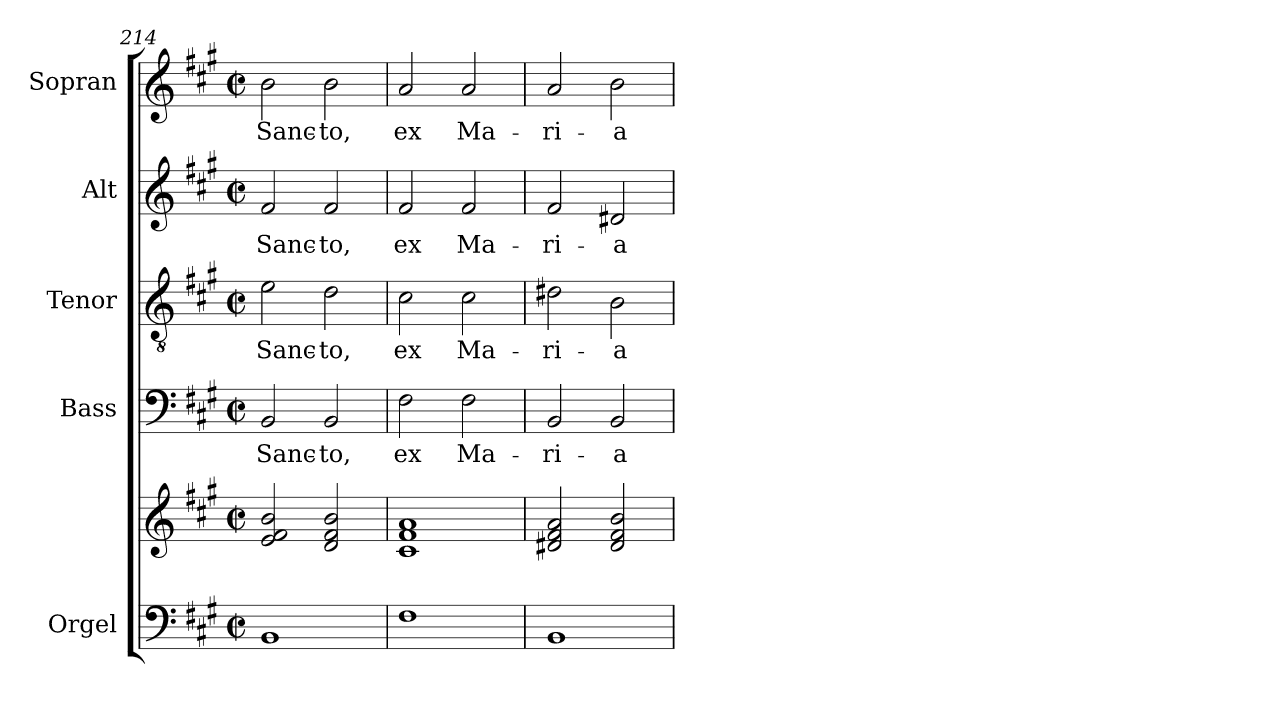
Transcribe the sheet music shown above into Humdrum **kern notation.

**kern	**kern	**kern	**text	**kern	**text	**kern	**text	**kern	**text
*part5	*part5	*part4	*part4	*part3	*part3	*part2	*part2	*part1	*part1
*staff6	*staff5	*staff4	*staff4	*staff3	*staff3	*staff2	*staff2	*staff1	*staff1
*I"Orgel	*	*I"Bass	*	*I"Tenor	*	*I"Alt	*	*I"Sopran	*
*I'Org.	*	*I'B.	*	*I'T.	*	*I'A.	*	*I'S.	*
*clefF4	*clefG2	*clefF4	*	*clefGv2	*	*clefG2	*	*clefG2	*
*k[f#c#g#]	*k[f#c#g#]	*k[f#c#g#]	*	*k[f#c#g#]	*	*k[f#c#g#]	*	*k[f#c#g#]	*
*A:	*A:	*A:	*	*A:	*	*A:	*	*A:	*
*M2/2	*M2/2	*M2/2	*	*M2/2	*	*M2/2	*	*M2/2	*
*met(c|)	*met(c|)	*met(c|)	*	*met(c|)	*	*met(c|)	*	*met(c|)	*
=214	=214	=214	=214	=214	=214	=214	=214	=214	=214
!	!	!	!LO:LY:b	!	!LO:LY:b	!	!LO:LY:b	!	!LO:LY:b
1BB	2e/ 2f#/ 2b/	2BB/	Sanc-	2e\	Sanc-	2f#/	Sanc-	2b\	Sanc-
!	!	!	!LO:LY:b	!	!LO:LY:b	!	!LO:LY:b	!	!LO:LY:b
.	2d/ 2f#/ 2b/	2BB/	-to,	2d\	-to,	2f#/	-to,	2b\	-to,
=215	=215	=215	=215	=215	=215	=215	=215	=215	=215
!	!	!	!LO:LY:b	!	!LO:LY:b	!	!LO:LY:b	!	!LO:LY:b
1F#	1c# 1f# 1a	2F#\	ex	2c#\	ex	2f#/	ex	2a/	ex
!	!	!	!LO:LY:b	!	!LO:LY:b	!	!LO:LY:b	!	!LO:LY:b
.	.	2F#\	Ma-	2c#\	Ma-	2f#/	Ma-	2a/	Ma-
=216	=216	=216	=216	=216	=216	=216	=216	=216	=216
!	!	!	!LO:LY:b	!	!LO:LY:b	!	!LO:LY:b	!	!LO:LY:b
1BB	2d#X/ 2f#/ 2a/	2BB/	-ri-	2d#X\	-ri-	2f#/	-ri-	2a/	-ri-
!	!	!	!LO:LY:b	!	!LO:LY:b	!	!LO:LY:b	!	!LO:LY:b
.	2d#/ 2f#/ 2b/	2BB/	-a	2B\	-a	2d#X/	-a	2b\	-a
=	=	=	=	=	=	=	=	=	=
*-	*-	*-	*-	*-	*-	*-	*-	*-	*-
